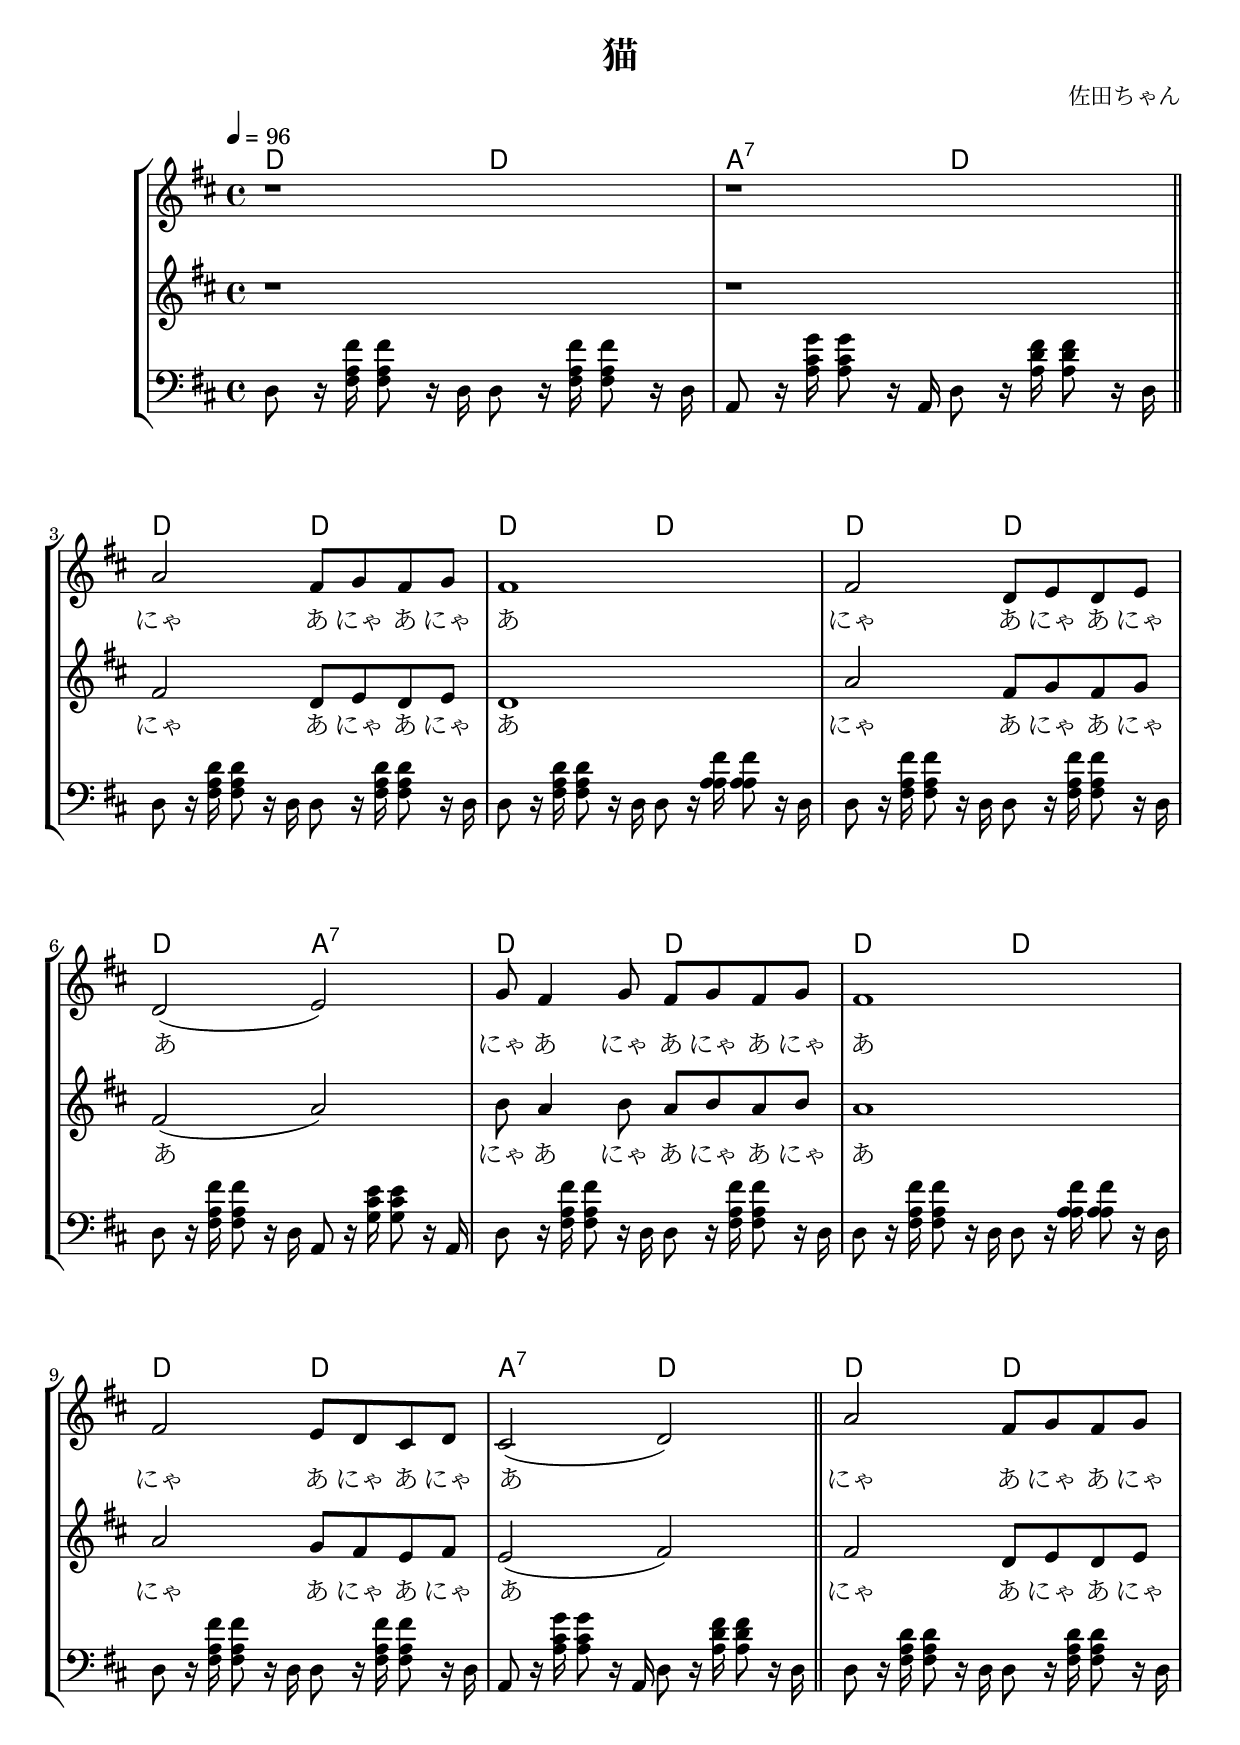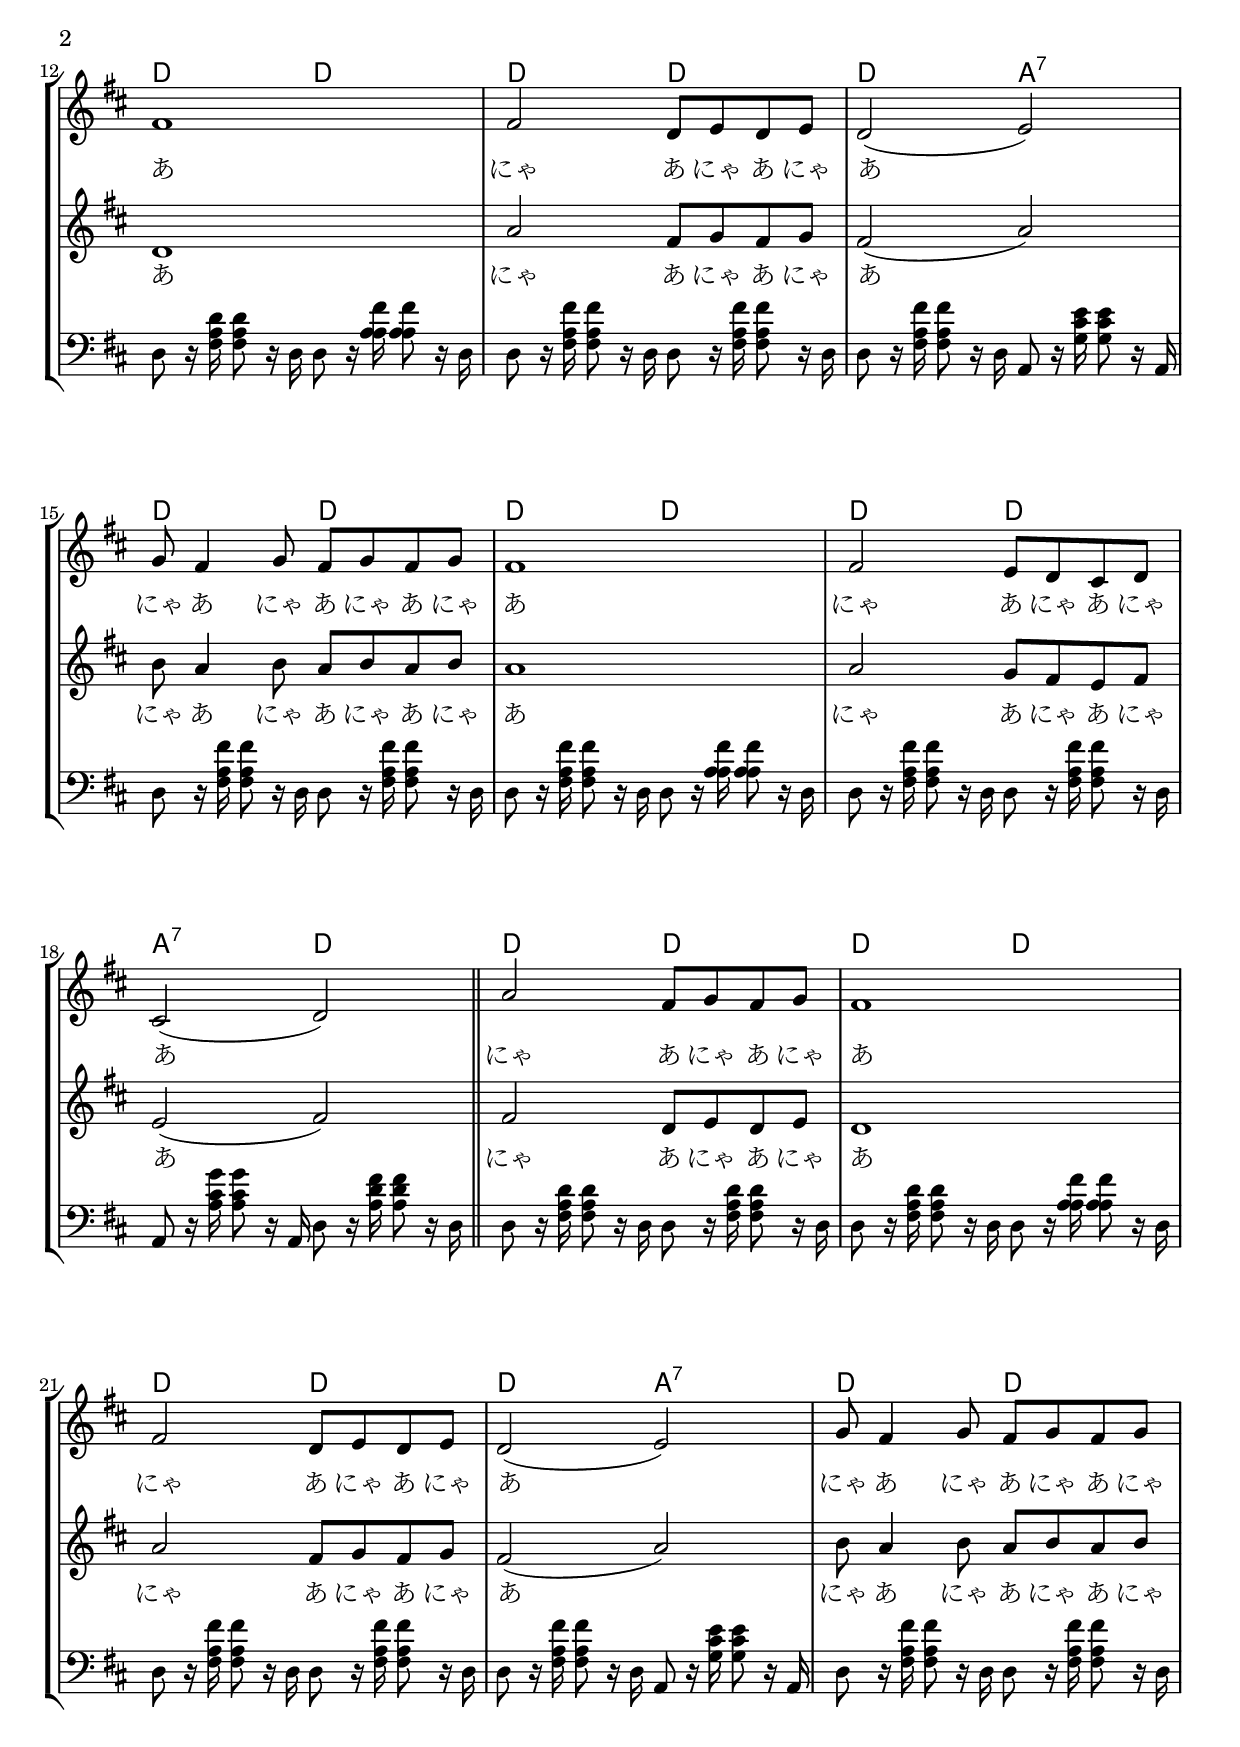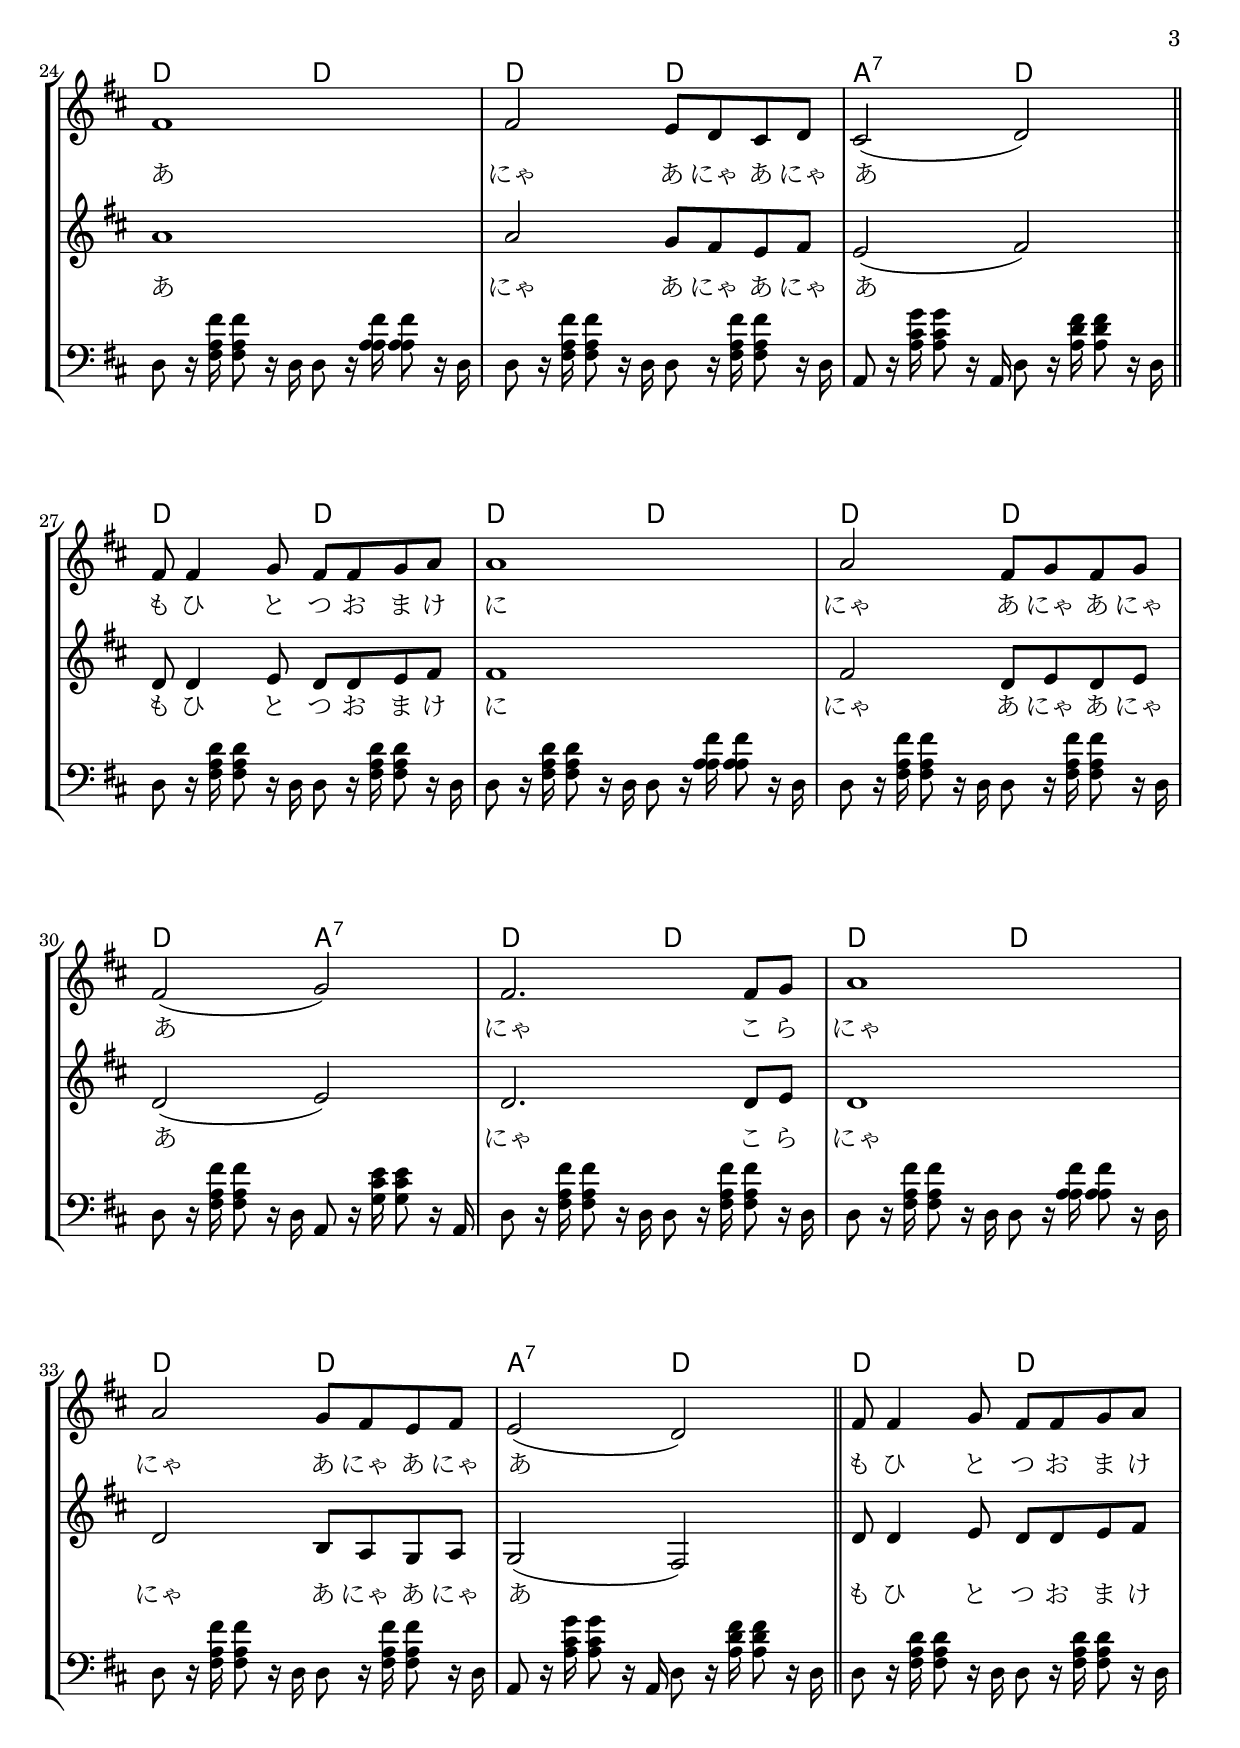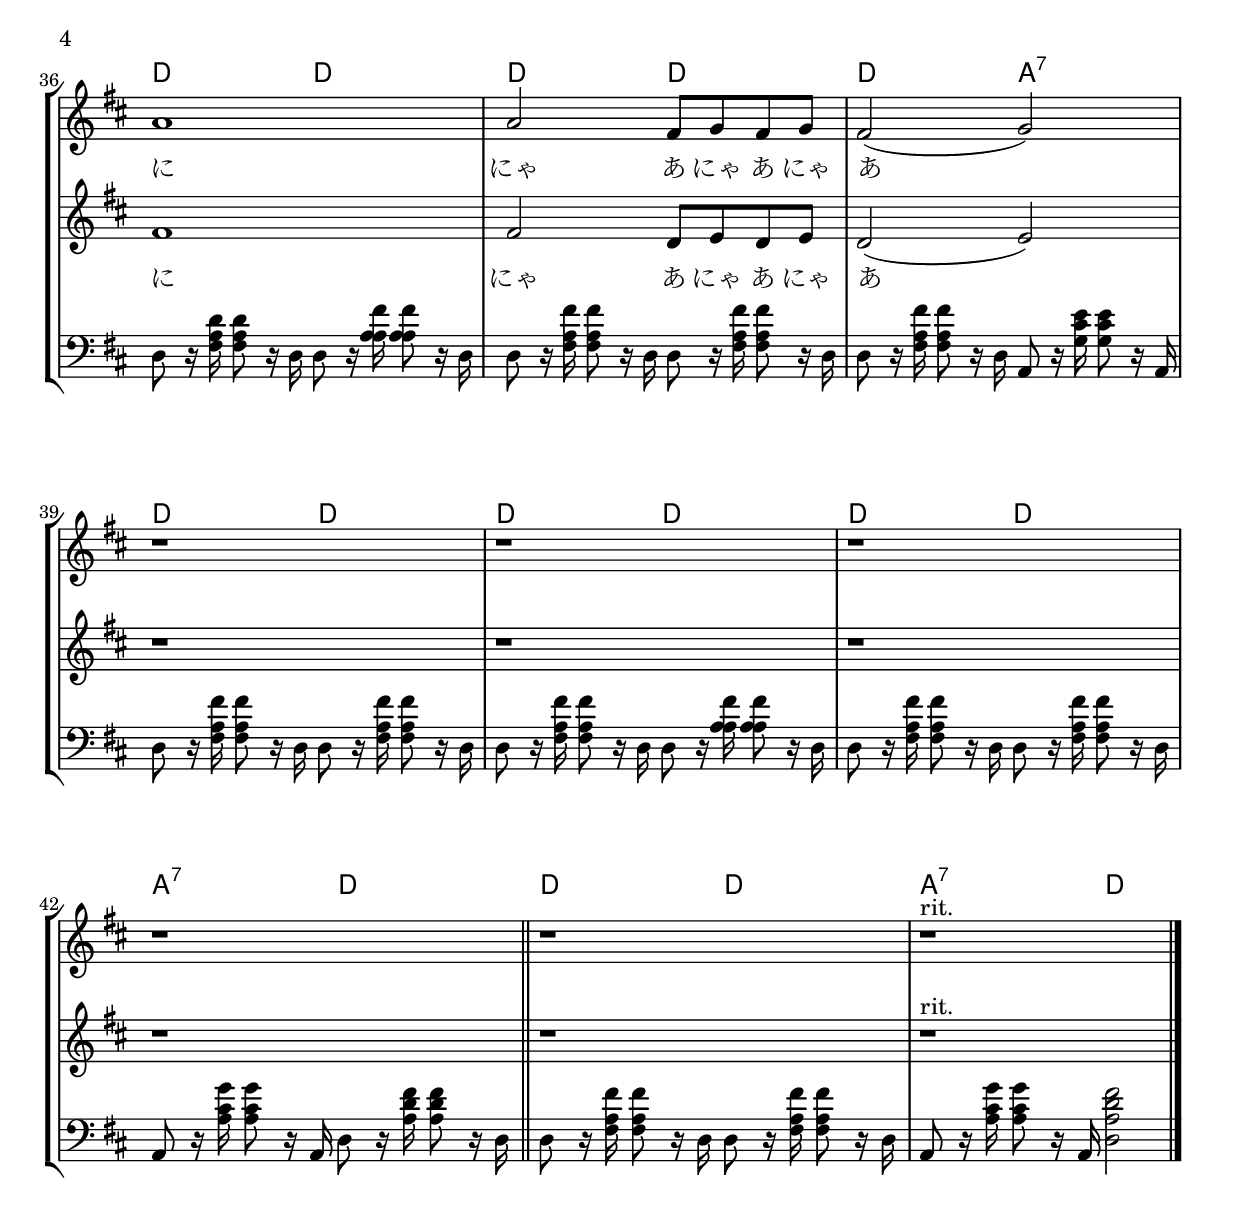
\version "2.12.1"

\header {
	title = \markup {猫}
	composer = \markup \center-column {佐田ちゃん}
}

harmony = \chordmode {
	d2 d a:7 d 

	d d d d d d d a:7 d d d d d d a:7 d 

	d d d d d d d a:7 d d d d d d a:7 d 

	d d d d d d d a:7 d d d d d d a:7 d 

	d d d d d d d a:7 d d d d d d a:7 d 

	d d d d d d d a:7 d d d d d d a:7 d 

	d d a:7 d 
}

melody = {
	\key d \major
	\tempo 4 = 96
	r1 | r1   
	\set Staff.midiInstrument = #"fss0.29"
	a'2  fis'8  g'8  fis'8  g'8 
	fis'1 
	fis'2  d'8  e'8  d'8  e'8 
	d'2  (e'2) 
	g'8  fis'4  g'8  fis'8  g'8  fis'8  g'8 
	fis'1 
	fis'2  e'8  d'8  cis'8  d'8 
	cis'2  (d'2)
	\set Staff.midiInstrument = #"fss0.29"
	a'2  fis'8  g'8  fis'8  g'8 
	fis'1 
	fis'2  d'8  e'8  d'8  e'8 
	d'2  (e'2) 
	g'8  fis'4  g'8  fis'8  g'8  fis'8  g'8 
	fis'1 
	fis'2  e'8  d'8  cis'8  d'8 
	cis'2  (d'2)
	\set Staff.midiInstrument = #"fss0.29"
	a'2  fis'8  g'8  fis'8  g'8 
	fis'1 
	fis'2  d'8  e'8  d'8  e'8 
	d'2  (e'2) 
	g'8  fis'4  g'8  fis'8  g'8  fis'8  g'8 
	fis'1 
	fis'2  e'8  d'8  cis'8  d'8 
	cis'2  (d'2)
	\set Staff.midiInstrument = #"fss0.29"
	fis'8  fis'4  g'8  fis'8  fis'8  g'8  a'8 
	a'1 
	a'2  fis'8  g'8  fis'8  g'8 
	fis'2  (g'2) 
	fis'2.  fis'8  g'8 
	a'1 
	a'2  g'8  fis'8  e'8  fis'8 
	e'2  (d'2)
	\set Staff.midiInstrument = #"fss0.29"
	fis'8  fis'4  g'8  fis'8  fis'8  g'8  a'8 
	a'1 
	a'2  fis'8  g'8  fis'8  g'8 
	fis'2  (g'2)
	r1 r1 r1 r1 	r1 | r1^"rit." \bar "|."
}

words = \lyricmode {
	
	にゃ  あ  にゃ  あ  にゃ  あ  にゃ  あ  にゃ  あ  にゃ  あ  にゃ  あ  にゃ  あ  にゃ  あ  にゃ  あ  にゃ  あ  にゃ  あ  にゃ  あ  
	にゃ  あ  にゃ  あ  にゃ  あ  にゃ  あ  にゃ  あ  にゃ  あ  にゃ  あ  にゃ  あ  にゃ  あ  にゃ  あ  にゃ  あ  にゃ  あ  にゃ  あ  
	にゃ  あ  にゃ  あ  にゃ  あ  にゃ  あ  にゃ  あ  にゃ  あ  にゃ  あ  にゃ  あ  にゃ  あ  にゃ  あ  にゃ  あ  にゃ  あ  にゃ  あ  
	も  ひ  と  つ  お  ま  け  に  にゃ  あ  にゃ  あ  にゃ  あ  にゃ  こ  ら  にゃ  にゃ  あ  にゃ  あ  にゃ  あ  
	も  ひ  と  つ  お  ま  け  に  にゃ  あ  にゃ  あ  にゃ  あ  
	
}

secondmelody = {
	\key d \major
	\tempo 4 = 96
	r1 | r1   
	\set Staff.midiInstrument = #"Helicopter"
	fis'2  d'8  e'8  d'8  e'8 
	d'1 
	a'2  fis'8  g'8  fis'8  g'8 
	fis'2  (a'2) 
	b'8  a'4  b'8  a'8  b'8  a'8  b'8 
	a'1 
	a'2  g'8  fis'8  e'8  fis'8 
	e'2  (fis'2)
	\set Staff.midiInstrument = #"Seashore"
	fis'2  d'8  e'8  d'8  e'8 
	d'1 
	a'2  fis'8  g'8  fis'8  g'8 
	fis'2  (a'2) 
	b'8  a'4  b'8  a'8  b'8  a'8  b'8 
	a'1 
	a'2  g'8  fis'8  e'8  fis'8 
	e'2  (fis'2)
	\set Staff.midiInstrument = #"Lead 2 (sawtooth)"
	fis'2  d'8  e'8  d'8  e'8 
	d'1 
	a'2  fis'8  g'8  fis'8  g'8 
	fis'2  (a'2) 
	b'8  a'4  b'8  a'8  b'8  a'8  b'8 
	a'1 
	a'2  g'8  fis'8  e'8  fis'8 
	e'2  (fis'2)
	\set Staff.midiInstrument = #"mmi0.48"
	d'8  d'4  e'8  d'8  d'8  e'8  fis'8 
	fis'1 
	fis'2  d'8  e'8  d'8  e'8 
	d'2  (e'2) 
	d'2.  d'8  e'8 
	d'1 
	d'2  b8  a8  g8  a8 
	g2  (fis2)
	\set Staff.midiInstrument = #"Gunshot"
	d'8  d'4  e'8  d'8  d'8  e'8  fis'8 
	fis'1 
	fis'2  d'8  e'8  d'8  e'8 
	d'2  (e'2)
	r1 r1 r1 r1 	r1 | r1^"rit." \bar "|."
}

secondwords = \lyricmode {
	
	にゃ  あ  にゃ  あ  にゃ  あ  にゃ  あ  にゃ  あ  にゃ  あ  にゃ  あ  にゃ  あ  にゃ  あ  にゃ  あ  にゃ  あ  にゃ  あ  にゃ  あ  
	にゃ  あ  にゃ  あ  にゃ  あ  にゃ  あ  にゃ  あ  にゃ  あ  にゃ  あ  にゃ  あ  にゃ  あ  にゃ  あ  にゃ  あ  にゃ  あ  にゃ  あ  
	にゃ  あ  にゃ  あ  にゃ  あ  にゃ  あ  にゃ  あ  にゃ  あ  にゃ  あ  にゃ  あ  にゃ  あ  にゃ  あ  にゃ  あ  にゃ  あ  にゃ  あ  
	も  ひ  と  つ  お  ま  け  に  にゃ  あ  にゃ  あ  にゃ  あ  にゃ  こ  ら  にゃ  にゃ  あ  にゃ  あ  にゃ  あ  
	も  ひ  と  つ  お  ま  け  に  にゃ  あ  にゃ  あ  にゃ  あ  
	
}

tempochange = {
	\tempo 4 = 96
	r1 | r1 \bar "||"
	\tempo 4 = 96
	r1 | r1 | r1 | r1 | r1 | r1 | r1 | r1 \bar "||"
	\tempo 4 = 96
	r1 | r1 | r1 | r1 | r1 | r1 | r1 | r1 \bar "||"
	\tempo 4 = 96
	r1 | r1 | r1 | r1 | r1 | r1 | r1 | r1 \bar "||"
	\tempo 4 = 96
	r1 | r1 | r1 | r1 | r1 | r1 | r1 | r1 \bar "||"
	\tempo 4 = 96
	r1 | r1 | r1 | r1 | r1 | r1 | r1 | r1 \bar "||"
	\tempo 4 = 96
	r1 | \tempo 4 = 72 r2 \tempo 4 = 64 r2 \bar "|."
}

mainacc = {
	\clef bass
	\set Staff.midiInstrument = #"String Ensemble 1"
	\key d \major
	\tempo 4 = 96
	d8 r16 <fis a fis'>16 <fis a fis'>8 r16 d16
	d8 r16 <fis a fis'>16 <fis a fis'>8 r16 d16
	a,8 r16 <a cis' g'>16 <a cis' g'>8 r16 a,16
	d8 r16 <a d' fis'>16 <a d' fis'>8 r16 d16
	\bar "||"

	\set Staff.midiInstrument = #"String Ensemble 1"
	d8 r16 <fis a d'>16 <fis a d'>8 r16 d16
	d8 r16 <fis a d'>16 <fis a d'>8 r16 d16
	d8 r16 <fis a d'>16 <fis a d'>8 r16 d16
	d8 r16 <a a fis'>16 <a a fis'>8 r16 d16
	d8 r16 <fis a fis'>16 <fis a fis'>8 r16 d16
	d8 r16 <fis a fis'>16 <fis a fis'>8 r16 d16
	d8 r16 <fis a fis'>16 <fis a fis'>8 r16 d16
	a,8 r16 <g cis' e'>16 <g cis' e'>8 r16 a,16
	d8 r16 <fis a fis'>16 <fis a fis'>8 r16 d16
	d8 r16 <fis a fis'>16 <fis a fis'>8 r16 d16
	d8 r16 <fis a fis'>16 <fis a fis'>8 r16 d16
	d8 r16 <a a fis'>16 <a a fis'>8 r16 d16
	d8 r16 <fis a fis'>16 <fis a fis'>8 r16 d16
	d8 r16 <fis a fis'>16 <fis a fis'>8 r16 d16
	a,8 r16 <a cis' g'>16 <a cis' g'>8 r16 a,16
	d8 r16 <a d' fis'>16 <a d' fis'>8 r16 d16
	\bar "||"

	\set Staff.midiInstrument = #"String Ensemble 1"
	d8 r16 <fis a d'>16 <fis a d'>8 r16 d16
	d8 r16 <fis a d'>16 <fis a d'>8 r16 d16
	d8 r16 <fis a d'>16 <fis a d'>8 r16 d16
	d8 r16 <a a fis'>16 <a a fis'>8 r16 d16
	d8 r16 <fis a fis'>16 <fis a fis'>8 r16 d16
	d8 r16 <fis a fis'>16 <fis a fis'>8 r16 d16
	d8 r16 <fis a fis'>16 <fis a fis'>8 r16 d16
	a,8 r16 <g cis' e'>16 <g cis' e'>8 r16 a,16
	d8 r16 <fis a fis'>16 <fis a fis'>8 r16 d16
	d8 r16 <fis a fis'>16 <fis a fis'>8 r16 d16
	d8 r16 <fis a fis'>16 <fis a fis'>8 r16 d16
	d8 r16 <a a fis'>16 <a a fis'>8 r16 d16
	d8 r16 <fis a fis'>16 <fis a fis'>8 r16 d16
	d8 r16 <fis a fis'>16 <fis a fis'>8 r16 d16
	a,8 r16 <a cis' g'>16 <a cis' g'>8 r16 a,16
	d8 r16 <a d' fis'>16 <a d' fis'>8 r16 d16
	\bar "||"

	\set Staff.midiInstrument = #"String Ensemble 1"
	d8 r16 <fis a d'>16 <fis a d'>8 r16 d16
	d8 r16 <fis a d'>16 <fis a d'>8 r16 d16
	d8 r16 <fis a d'>16 <fis a d'>8 r16 d16
	d8 r16 <a a fis'>16 <a a fis'>8 r16 d16
	d8 r16 <fis a fis'>16 <fis a fis'>8 r16 d16
	d8 r16 <fis a fis'>16 <fis a fis'>8 r16 d16
	d8 r16 <fis a fis'>16 <fis a fis'>8 r16 d16
	a,8 r16 <g cis' e'>16 <g cis' e'>8 r16 a,16
	d8 r16 <fis a fis'>16 <fis a fis'>8 r16 d16
	d8 r16 <fis a fis'>16 <fis a fis'>8 r16 d16
	d8 r16 <fis a fis'>16 <fis a fis'>8 r16 d16
	d8 r16 <a a fis'>16 <a a fis'>8 r16 d16
	d8 r16 <fis a fis'>16 <fis a fis'>8 r16 d16
	d8 r16 <fis a fis'>16 <fis a fis'>8 r16 d16
	a,8 r16 <a cis' g'>16 <a cis' g'>8 r16 a,16
	d8 r16 <a d' fis'>16 <a d' fis'>8 r16 d16
	\bar "||"

	\set Staff.midiInstrument = #"String Ensemble 1"
	d8 r16 <fis a d'>16 <fis a d'>8 r16 d16
	d8 r16 <fis a d'>16 <fis a d'>8 r16 d16
	d8 r16 <fis a d'>16 <fis a d'>8 r16 d16
	d8 r16 <a a fis'>16 <a a fis'>8 r16 d16
	d8 r16 <fis a fis'>16 <fis a fis'>8 r16 d16
	d8 r16 <fis a fis'>16 <fis a fis'>8 r16 d16
	d8 r16 <fis a fis'>16 <fis a fis'>8 r16 d16
	a,8 r16 <g cis' e'>16 <g cis' e'>8 r16 a,16
	d8 r16 <fis a fis'>16 <fis a fis'>8 r16 d16
	d8 r16 <fis a fis'>16 <fis a fis'>8 r16 d16
	d8 r16 <fis a fis'>16 <fis a fis'>8 r16 d16
	d8 r16 <a a fis'>16 <a a fis'>8 r16 d16
	d8 r16 <fis a fis'>16 <fis a fis'>8 r16 d16
	d8 r16 <fis a fis'>16 <fis a fis'>8 r16 d16
	a,8 r16 <a cis' g'>16 <a cis' g'>8 r16 a,16
	d8 r16 <a d' fis'>16 <a d' fis'>8 r16 d16
	\bar "||"

	\set Staff.midiInstrument = #"String Ensemble 1"
	d8 r16 <fis a d'>16 <fis a d'>8 r16 d16
	d8 r16 <fis a d'>16 <fis a d'>8 r16 d16
	d8 r16 <fis a d'>16 <fis a d'>8 r16 d16
	d8 r16 <a a fis'>16 <a a fis'>8 r16 d16
	d8 r16 <fis a fis'>16 <fis a fis'>8 r16 d16
	d8 r16 <fis a fis'>16 <fis a fis'>8 r16 d16
	d8 r16 <fis a fis'>16 <fis a fis'>8 r16 d16
	a,8 r16 <g cis' e'>16 <g cis' e'>8 r16 a,16
	d8 r16 <fis a fis'>16 <fis a fis'>8 r16 d16
	d8 r16 <fis a fis'>16 <fis a fis'>8 r16 d16
	d8 r16 <fis a fis'>16 <fis a fis'>8 r16 d16
	d8 r16 <a a fis'>16 <a a fis'>8 r16 d16
	d8 r16 <fis a fis'>16 <fis a fis'>8 r16 d16
	d8 r16 <fis a fis'>16 <fis a fis'>8 r16 d16
	a,8 r16 <a cis' g'>16 <a cis' g'>8 r16 a,16
	d8 r16 <a d' fis'>16 <a d' fis'>8 r16 d16
	\bar "||"

	\set Staff.midiInstrument = #"String Ensemble 1"
	d8 r16 <fis a fis'>16 <fis a fis'>8 r16 d16
	d8 r16 <fis a fis'>16 <fis a fis'>8 r16 d16
	a,8 r16 <a cis' g'>16 <a cis' g'>8 r16 a,16
	<d a d' fis'>2
	\bar "|."
}

subacc = {
	\clef bass
	\set Staff.midiInstrument = #"Lead 5 (charang)"
	\key d \major
	\tempo 4 = 96
	r8 d8 <fis a fis'>4
	d64~ <d~ fis~> <d~ fis~ a~> <d fis a fis'>~ <d fis a fis'>4..
	r8 a,8 <a cis' g'>4
	d64~ <d~ a~> <d~ a~ d'~> <d a d' fis'>~ <d a d' fis'>4..
	\bar "||"

	\set Staff.midiInstrument = #"Lead 5 (charang)"
	r8 d8 <fis a d'>4
	d64~ <d~ fis~> <d~ fis~ a~> <d fis a d'>~ <d fis a d'>4..
	r8 d8 <fis a d'>4
	d64~ <d~ a~> <d~ a~ a~> <d a a fis'>~ <d a a fis'>4..
	r8 d8 <fis a fis'>4
	d64~ <d~ fis~> <d~ fis~ a~> <d fis a fis'>~ <d fis a fis'>4..
	r8 d8 <fis a fis'>4
	a,64~ <a,~ g~> <a,~ g~ cis'~> <a, g cis' e'>~ <a, g cis' e'>4..
	r8 d8 <fis a fis'>4
	d64~ <d~ fis~> <d~ fis~ a~> <d fis a fis'>~ <d fis a fis'>4..
	r8 d8 <fis a fis'>4
	d64~ <d~ a~> <d~ a~ a~> <d a a fis'>~ <d a a fis'>4..
	r8 d8 <fis a fis'>4
	d64~ <d~ fis~> <d~ fis~ a~> <d fis a fis'>~ <d fis a fis'>4..
	r8 a,8 <a cis' g'>4
	d64~ <d~ a~> <d~ a~ d'~> <d a d' fis'>~ <d a d' fis'>4..
	\bar "||"

	\set Staff.midiInstrument = #"Lead 5 (charang)"
	r8 d8 <fis a d'>4
	d64~ <d~ fis~> <d~ fis~ a~> <d fis a d'>~ <d fis a d'>4..
	r8 d8 <fis a d'>4
	d64~ <d~ a~> <d~ a~ a~> <d a a fis'>~ <d a a fis'>4..
	r8 d8 <fis a fis'>4
	d64~ <d~ fis~> <d~ fis~ a~> <d fis a fis'>~ <d fis a fis'>4..
	r8 d8 <fis a fis'>4
	a,64~ <a,~ g~> <a,~ g~ cis'~> <a, g cis' e'>~ <a, g cis' e'>4..
	r8 d8 <fis a fis'>4
	d64~ <d~ fis~> <d~ fis~ a~> <d fis a fis'>~ <d fis a fis'>4..
	r8 d8 <fis a fis'>4
	d64~ <d~ a~> <d~ a~ a~> <d a a fis'>~ <d a a fis'>4..
	r8 d8 <fis a fis'>4
	d64~ <d~ fis~> <d~ fis~ a~> <d fis a fis'>~ <d fis a fis'>4..
	r8 a,8 <a cis' g'>4
	d64~ <d~ a~> <d~ a~ d'~> <d a d' fis'>~ <d a d' fis'>4..
	\bar "||"

	\set Staff.midiInstrument = #"Lead 5 (charang)"
	r8 d8 <fis a d'>4
	d64~ <d~ fis~> <d~ fis~ a~> <d fis a d'>~ <d fis a d'>4..
	r8 d8 <fis a d'>4
	d64~ <d~ a~> <d~ a~ a~> <d a a fis'>~ <d a a fis'>4..
	r8 d8 <fis a fis'>4
	d64~ <d~ fis~> <d~ fis~ a~> <d fis a fis'>~ <d fis a fis'>4..
	r8 d8 <fis a fis'>4
	a,64~ <a,~ g~> <a,~ g~ cis'~> <a, g cis' e'>~ <a, g cis' e'>4..
	r8 d8 <fis a fis'>4
	d64~ <d~ fis~> <d~ fis~ a~> <d fis a fis'>~ <d fis a fis'>4..
	r8 d8 <fis a fis'>4
	d64~ <d~ a~> <d~ a~ a~> <d a a fis'>~ <d a a fis'>4..
	r8 d8 <fis a fis'>4
	d64~ <d~ fis~> <d~ fis~ a~> <d fis a fis'>~ <d fis a fis'>4..
	r8 a,8 <a cis' g'>4
	d64~ <d~ a~> <d~ a~ d'~> <d a d' fis'>~ <d a d' fis'>4..
	\bar "||"

	\set Staff.midiInstrument = #"Lead 5 (charang)"
	r8 d8 <fis a d'>4
	d64~ <d~ fis~> <d~ fis~ a~> <d fis a d'>~ <d fis a d'>4..
	r8 d8 <fis a d'>4
	d64~ <d~ a~> <d~ a~ a~> <d a a fis'>~ <d a a fis'>4..
	r8 d8 <fis a fis'>4
	d64~ <d~ fis~> <d~ fis~ a~> <d fis a fis'>~ <d fis a fis'>4..
	r8 d8 <fis a fis'>4
	a,64~ <a,~ g~> <a,~ g~ cis'~> <a, g cis' e'>~ <a, g cis' e'>4..
	r8 d8 <fis a fis'>4
	d64~ <d~ fis~> <d~ fis~ a~> <d fis a fis'>~ <d fis a fis'>4..
	r8 d8 <fis a fis'>4
	d64~ <d~ a~> <d~ a~ a~> <d a a fis'>~ <d a a fis'>4..
	r8 d8 <fis a fis'>4
	d64~ <d~ fis~> <d~ fis~ a~> <d fis a fis'>~ <d fis a fis'>4..
	r8 a,8 <a cis' g'>4
	d64~ <d~ a~> <d~ a~ d'~> <d a d' fis'>~ <d a d' fis'>4..
	\bar "||"

	\set Staff.midiInstrument = #"Lead 5 (charang)"
	r8 d8 <fis a d'>4
	d64~ <d~ fis~> <d~ fis~ a~> <d fis a d'>~ <d fis a d'>4..
	r8 d8 <fis a d'>4
	d64~ <d~ a~> <d~ a~ a~> <d a a fis'>~ <d a a fis'>4..
	r8 d8 <fis a fis'>4
	d64~ <d~ fis~> <d~ fis~ a~> <d fis a fis'>~ <d fis a fis'>4..
	r8 d8 <fis a fis'>4
	a,64~ <a,~ g~> <a,~ g~ cis'~> <a, g cis' e'>~ <a, g cis' e'>4..
	r8 d8 <fis a fis'>4
	d64~ <d~ fis~> <d~ fis~ a~> <d fis a fis'>~ <d fis a fis'>4..
	r8 d8 <fis a fis'>4
	d64~ <d~ a~> <d~ a~ a~> <d a a fis'>~ <d a a fis'>4..
	r8 d8 <fis a fis'>4
	d64~ <d~ fis~> <d~ fis~ a~> <d fis a fis'>~ <d fis a fis'>4..
	r8 a,8 <a cis' g'>4
	d64~ <d~ a~> <d~ a~ d'~> <d a d' fis'>~ <d a d' fis'>4..
	\bar "||"

	\set Staff.midiInstrument = #"Lead 5 (charang)"
	r8 d8 <fis a fis'>4
	d64~ <d~ fis~> <d~ fis~ a~> <d fis a fis'>~ <d fis a fis'>4..
	r8 a,8 <a cis' g'>4
	d64~ <d~ a~> <d~ a~ d'~> <d a d' fis'>~ <d a d' fis'>4..
	\bar "|."
}

percA = {
	\drummode {
	r1 |r1 \bar "||"
	r1 |r1 |r1 |r1 |r1 |r1 |r1 |r1 \bar "||"
	r1 |r1 |r1 |r1 |r1 |r1 |r1 |r1 \bar "||"
	r1 |r1 |r1 |r1 |r1 |r1 |r1 |r1 \bar "||"
	r1 |r1 |r1 |r1 |r1 |r1 |r1 |r1 \bar "||"
	r1 |r1 |r1 |r1 |r1 |r1 |r1 |r1 \bar "||"
	r1 |r1 \bar "|."
	}
}

percB = {
	\drummode {
	r1 |r1 \bar "||"
	r1 |r1 |r1 |r1 |r1 |r1 |r1 |r1 \bar "||"
	r1 |r1 |r1 |r1 |r1 |r1 |r1 |r1 \bar "||"
	r1 |r1 |r1 |r1 |r1 |r1 |r1 |r1 \bar "||"
	r1 |r1 |r1 |r1 |r1 |r1 |r1 |r1 \bar "||"
	r1 |r1 |r1 |r1 |r1 |r1 |r1 |r1 \bar "||"
	r1 |r1 \bar "|."
	}
}

percC = {
	\drummode {
	r1 |r1 \bar "||"
	r1 |r1 |r1 |r1 |r1 |r1 |r1 |r1 \bar "||"
	r1 |r1 |r1 |r1 |r1 |r1 |r1 |r1 \bar "||"
	r1 |r1 |r1 |r1 |r1 |r1 |r1 |r1 \bar "||"
	r1 |r1 |r1 |r1 |r1 |r1 |r1 |r1 \bar "||"
	r1 |r1 |r1 |r1 |r1 |r1 |r1 |r1 \bar "||"
	r1 |r1 \bar "|."
	}
}

percD = {
	\drummode {
	r1 |r1 \bar "||"
	r1 |r1 |r1 |r1 |r1 |r1 |r1 |r1 \bar "||"
	r1 |r1 |r1 |r1 |r1 |r1 |r1 |r1 \bar "||"
	r1 |r1 |r1 |r1 |r1 |r1 |r1 |r1 \bar "||"
	r1 |r1 |r1 |r1 |r1 |r1 |r1 |r1 \bar "||"
	r1 |r1 |r1 |r1 |r1 |r1 |r1 |r1 \bar "||"
	r1 |r1 \bar "|."
	}
}

percE = {
	\drummode {
	r1 |r1 \bar "||"
	r1 |r1 |r1 |r1 |r1 |r1 |r1 |r1 \bar "||"
	r1 |r1 |r1 |r1 |r1 |r1 |r1 |r1 \bar "||"
	r1 |r1 |r1 |r1 |r1 |r1 |r1 |r1 \bar "||"
	r1 |r1 |r1 |r1 |r1 |r1 |r1 |r1 \bar "||"
	r1 |r1 |r1 |r1 |r1 |r1 |r1 |r1 \bar "||"
	r1 |r1 \bar "|."
	}
}

\score {
	<<
		\new StaffGroup <<
			\new ChordNames {\harmony}
			\new Voice = "melody" {\melody}
			\new Lyrics \lyricsto "melody" \words
			\new Voice = "secondmelody" {\secondmelody}
			\new Lyrics \lyricsto "secondmelody" \secondwords
			\new Staff = "mainacc" {\mainacc}
		>>
	>>
	\layout { }
}
